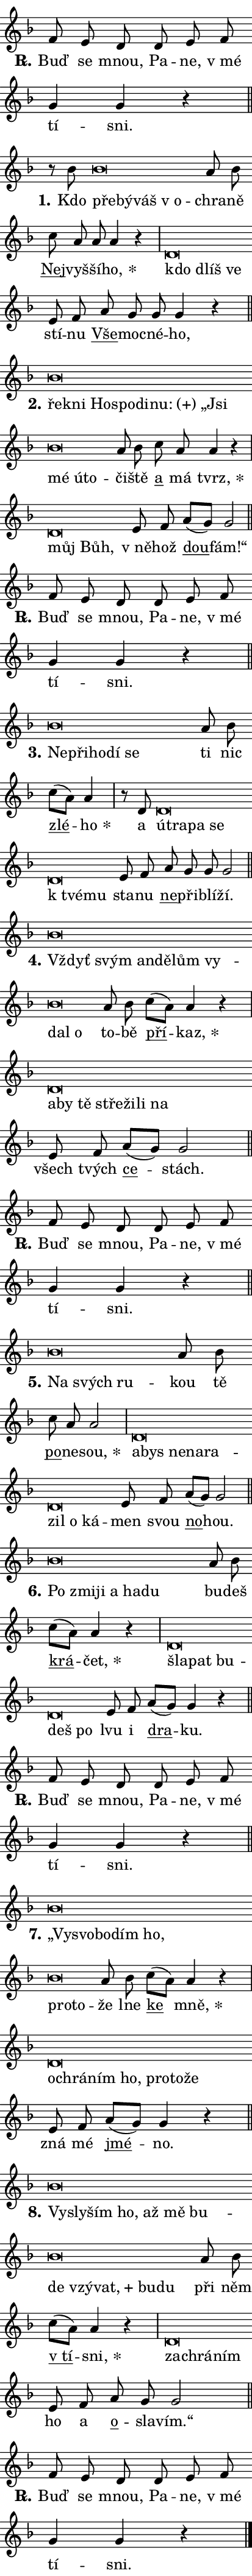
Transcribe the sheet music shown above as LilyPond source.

\version "2.22.1"
\header { tagline = "" }
\paper {
  indent = 0\cm
  top-margin = 0\cm
  right-margin = 0\cm
  bottom-margin = 0\cm
  left-margin = 0\cm
  paper-width = 7\cm
  page-breaking = #ly:one-page-breaking
  system-system-spacing.basic-distance = #11
  score-system-spacing.basic-distance = #11
  ragged-last = ##f
}


%% Author: Thomas Morley
%% https://lists.gnu.org/archive/html/lilypond-user/2020-05/msg00002.html
#(define (line-position grob)
"Returns position of @var[grob} in current system:
   @code{'start}, if at first time-step
   @code{'end}, if at last time-step
   @code{'middle} otherwise
"
  (let* ((col (ly:item-get-column grob))
         (ln (ly:grob-object col 'left-neighbor))
         (rn (ly:grob-object col 'right-neighbor))
         (col-to-check-left (if (ly:grob? ln) ln col))
         (col-to-check-right (if (ly:grob? rn) rn col))
         (break-dir-left
           (and
             (ly:grob-property col-to-check-left 'non-musical #f)
             (ly:item-break-dir col-to-check-left)))
         (break-dir-right
           (and
             (ly:grob-property col-to-check-right 'non-musical #f)
             (ly:item-break-dir col-to-check-right))))
        (cond ((eqv? 1 break-dir-left) 'start)
              ((eqv? -1 break-dir-right) 'end)
              (else 'middle))))

#(define (tranparent-at-line-position vctor)
  (lambda (grob)
  "Relying on @code{line-position} select the relevant enry from @var{vctor}.
Used to determine transparency,"
    (case (line-position grob)
      ((end) (not (vector-ref vctor 0)))
      ((middle) (not (vector-ref vctor 1)))
      ((start) (not (vector-ref vctor 2))))))

noteHeadBreakVisibility =
#(define-music-function (break-visibility)(vector?)
"Makes @code{NoteHead}s transparent relying on @var{break-visibility}"
#{
  \override NoteHead.transparent =
    #(tranparent-at-line-position break-visibility)
#})

#(define delete-ledgers-for-transparent-note-heads
  (lambda (grob)
    "Reads whether a @code{NoteHead} is transparent.
If so this @code{NoteHead} is removed from @code{'note-heads} from
@var{grob}, which is supposed to be @code{LedgerLineSpanner}.
As a result ledgers are not printed for this @code{NoteHead}"
    (let* ((nhds-array (ly:grob-object grob 'note-heads))
           (nhds-list
             (if (ly:grob-array? nhds-array)
                 (ly:grob-array->list nhds-array)
                 '()))
           ;; Relies on the transparent-property being done before
           ;; Staff.LedgerLineSpanner.after-line-breaking is executed.
           ;; This is fragile ...
           (to-keep
             (remove
               (lambda (nhd)
                 (ly:grob-property nhd 'transparent #f))
               nhds-list)))
      ;; TODO find a better method to iterate over grob-arrays, similiar
      ;; to filter/remove etc for lists
      ;; For now rebuilt from scratch
      (set! (ly:grob-object grob 'note-heads)  '())
      (for-each
        (lambda (nhd)
          (ly:pointer-group-interface::add-grob grob 'note-heads nhd))
        to-keep))))

hideNotes = {
  \noteHeadBreakVisibility #begin-of-line-visible
}
unHideNotes = {
  \noteHeadBreakVisibility #all-visible
}

% work-around for resetting accidentals
% https://lilypond.org/doc/v2.23/Documentation/notation/displaying-rhythms#unmetered-music
cadenzaMeasure = {
  \cadenzaOff
  \partial 1024 s1024
  \cadenzaOn
}

#(define-markup-command (accent layout props text) (markup?)
  "Underline accented syllable"
  (interpret-markup layout props
    #{\markup \override #'(offset . 4.3) \underline { #text }#}))

responsum = \markup \concat {
  "R" \hspace #-1.05 \path #0.1 #'((moveto 0 0.07) (lineto 0.9 0.8)) \hspace #0.05 "."
}

\layout {
    \context {
        \Staff
        \remove "Time_signature_engraver"
        \override LedgerLineSpanner.after-line-breaking = #delete-ledgers-for-transparent-note-heads
    }
    \context {
        \Voice {
            \override NoteHead.output-attributes = #'((class . "notehead"))
            \override Hairpin.height = #0.55
        }
    }
    \context {
        \Lyrics {
            \override StanzaNumber.output-attributes = #'((class . "stanzanumber"))
            \override LyricSpace.minimum-distance = #0.9
            \override LyricText.font-name = #"TeX Gyre Schola"
            \override LyricText.font-size = 1
            \override StanzaNumber.font-name = #"TeX Gyre Schola Bold"
            \override StanzaNumber.font-size = 1
        }
    }
}

% magnetic-lyrics.ily
%
%   written by
%     Jean Abou Samra <jean@abou-samra.fr>
%     Werner Lemberg <wl@gnu.org>
%
%   adapted by
%     Jiri Hon <jiri.hon@gmail.com>
%
% Version 2022-Apr-15

% https://www.mail-archive.com/lilypond-user@gnu.org/msg149350.html

#(define (Left_hyphen_pointer_engraver context)
   "Collect syllable-hyphen-syllable occurrences in lyrics and store
them in properties.  This engraver only looks to the left.  For
example, if the lyrics input is @code{foo -- bar}, it does the
following.

@itemize @bullet
@item
Set the @code{text} property of the @code{LyricHyphen} grob between
@q{foo} and @q{bar} to @code{foo}.

@item
Set the @code{left-hyphen} property of the @code{LyricText} grob with
text @q{foo} to the @code{LyricHyphen} grob between @q{foo} and
@q{bar}.
@end itemize

Use this auxiliary engraver in combination with the
@code{lyric-@/text::@/apply-@/magnetic-@/offset!} hook."
   (let ((hyphen #f)
         (text #f))
     (make-engraver
      (acknowledgers
       ((lyric-syllable-interface engraver grob source-engraver)
        (set! text grob)))
      (end-acknowledgers
       ((lyric-hyphen-interface engraver grob source-engraver)
        ;(when (not (grob::has-interface grob 'lyric-space-interface))
          (set! hyphen grob)));)
      ((stop-translation-timestep engraver)
       (when (and text hyphen)
         (ly:grob-set-object! text 'left-hyphen hyphen))
       (set! text #f)
       (set! hyphen #f)))))

#(define (lyric-text::apply-magnetic-offset! grob)
   "If the space between two syllables is less than the value in
property @code{LyricText@/.details@/.squash-threshold}, move the right
syllable to the left so that it gets concatenated with the left
syllable.

Use this function as a hook for
@code{LyricText@/.after-@/line-@/breaking} if the
@code{Left_@/hyphen_@/pointer_@/engraver} is active."
   (let ((hyphen (ly:grob-object grob 'left-hyphen #f)))
     (when hyphen
       (let ((left-text (ly:spanner-bound hyphen LEFT)))
         (when (grob::has-interface left-text 'lyric-syllable-interface)
           (let* ((common (ly:grob-common-refpoint grob left-text X))
                  (this-x-ext (ly:grob-extent grob common X))
                  (left-x-ext
                   (begin
                     ;; Trigger magnetism for left-text.
                     (ly:grob-property left-text 'after-line-breaking)
                     (ly:grob-extent left-text common X)))
                  ;; `delta` is the gap width between two syllables.
                  (delta (- (interval-start this-x-ext)
                            (interval-end left-x-ext)))
                  (details (ly:grob-property grob 'details))
                  (threshold (assoc-get 'squash-threshold details 0.2)))
             (when (< delta threshold)
               (let* (;; We have to manipulate the input text so that
                      ;; ligatures crossing syllable boundaries are not
                      ;; disabled.  For languages based on the Latin
                      ;; script this is essentially a beautification.
                      ;; However, for non-Western scripts it can be a
                      ;; necessity.
                      (lt (ly:grob-property left-text 'text))
                      (rt (ly:grob-property grob 'text))
                      (is-space (grob::has-interface hyphen 'lyric-space-interface))
                      (space (if is-space " " ""))
                      (space-markup (grob-interpret-markup grob " "))
                      (space-size (interval-length (ly:stencil-extent space-markup X)))
                      (extra-delta (if is-space space-size 0))
                      ;; Append new syllable.
                      (ltrt-space (if (and (string? lt) (string? rt))
                                (string-append lt space rt)
                                (make-concat-markup (list lt space rt))))
                      ;; Right-align `ltrt` to the right side.
                      (ltrt-space-markup (grob-interpret-markup
                               grob
                               (make-translate-markup
                                (cons (interval-length this-x-ext) 0)
                                (make-right-align-markup ltrt-space)))))
                 (begin
                   ;; Don't print `left-text`.
                   (ly:grob-set-property! left-text 'stencil #f)
                   ;; Set text and stencil (which holds all collected
                   ;; syllables so far) and shift it to the left.
                   (ly:grob-set-property! grob 'text ltrt-space)
                   (ly:grob-set-property! grob 'stencil ltrt-space-markup)
                   (ly:grob-translate-axis! grob (- (- delta extra-delta)) X))))))))))


#(define (lyric-hyphen::displace-bounds-first grob)
   ;; Make very sure this callback isn't triggered too early.
   (let ((left (ly:spanner-bound grob LEFT))
         (right (ly:spanner-bound grob RIGHT)))
     (ly:grob-property left 'after-line-breaking)
     (ly:grob-property right 'after-line-breaking)
     (ly:lyric-hyphen::print grob)))

squashThreshold = #0.4

\layout {
  \context {
    \Lyrics
    \consists #Left_hyphen_pointer_engraver
    \override LyricText.after-line-breaking =
      #lyric-text::apply-magnetic-offset!
    \override LyricHyphen.stencil = #lyric-hyphen::displace-bounds-first
    \override LyricText.details.squash-threshold = \squashThreshold
    \override LyricHyphen.minimum-distance = 0
    \override LyricHyphen.minimum-length = \squashThreshold
  }
}

squash = \override LyricText.details.squash-threshold = 9999
unSquash = \override LyricText.details.squash-threshold = \squashThreshold

left = \override LyricText.self-alignment-X = #LEFT
unLeft = \revert LyricText.self-alignment-X

starOffset = #(lambda (grob) 
                (let ((x_offset (ly:self-alignment-interface::aligned-on-x-parent grob)))
                  (if (= x_offset 0) 0 (+ x_offset 1.2))))

star = #(define-music-function (syllable)(string?)
"Append star separator at the end of a syllable"
#{
  \once \override LyricText.X-offset = #starOffset
  \lyricmode { \markup {
    #syllable
    \override #'((font-name . "TeX Gyre Schola Bold")) \hspace #0.2 \lower #0.65 \larger "*"
  } }
#})

starAccent = #(define-music-function (syllable)(string?)
"Append star separator at the end of a syllable and make accent"
#{
  \once \override LyricText.X-offset = #starOffset
  \lyricmode { \markup {
    \accent #syllable
    \override #'((font-name . "TeX Gyre Schola Bold")) \hspace #0.2 \lower #0.65 \larger "*"
  } }
#})

breath = #(define-music-function (syllable)(string?)
"Append breathing indicator at the end of a syllable"
#{
  \lyricmode { \markup { #syllable "+" } }
#})

optionalBreath = #(define-music-function (syllable)(string?)
"Append optional breathing indicator at the end of a syllable"
#{
  \lyricmode { \markup { #syllable "(+)" } }
#})


\score {
    <<
        \new Voice = "melody" { \cadenzaOn \key f \major \relative { f'8 e d \bar "" d e f \bar "" g4 g r \cadenzaMeasure \bar "||" \break }
\relative { r8 bes' bes\breve*1/16 \hideNotes \breve*1/16 \bar "" \breve*1/16 \breve*1/16 \bar "" \unHideNotes a8 bes \bar "" c a a a4 r \cadenzaMeasure \bar "|" d,\breve*1/16 \hideNotes \breve*1/16 \breve*1/16 \bar "" \unHideNotes e8 f \bar "" a g g g4 r \cadenzaMeasure \bar "||" \break }
\relative { bes'\breve*1/16 \hideNotes \breve*1/16 \bar "" \breve*1/16 \bar "" \breve*1/16 \bar "" \breve*1/16 \bar "" \breve*1/16 \bar "" \breve*1/16 \bar "" \breve*1/16 \bar "" \breve*1/16 \breve*1/16 \bar "" \unHideNotes a8 bes \bar "" c a a4 r \cadenzaMeasure \bar "|" d,\breve*1/16 \hideNotes \breve*1/16 \bar "" \unHideNotes e8 f \bar "" a[( g)] g2 \cadenzaMeasure \bar "||" \break }
\relative { f'8 e d \bar "" d e f \bar "" g4 g r \cadenzaMeasure \bar "||" \break }
\relative { bes'\breve*1/16 \hideNotes \breve*1/16 \bar "" \breve*1/16 \bar "" \breve*1/16 \breve*1/16 \bar "" \unHideNotes a8 bes \bar "" c[( a)] a4 \cadenzaMeasure \bar "|" r8 d, d\breve*1/16 \hideNotes \breve*1/16 \bar "" \breve*1/16 \bar "" \breve*1/16 \bar "" \breve*1/16 \breve*1/16 \bar "" \unHideNotes e8 f \bar "" a g g g2 \cadenzaMeasure \bar "||" \break }
\relative { bes'\breve*1/16 \hideNotes \breve*1/16 \bar "" \breve*1/16 \bar "" \breve*1/16 \bar "" \breve*1/16 \bar "" \breve*1/16 \bar "" \breve*1/16 \breve*1/16 \bar "" \unHideNotes a8 bes \bar "" c[( a)] a4 r \cadenzaMeasure \bar "|" d,\breve*1/16 \hideNotes \breve*1/16 \bar "" \breve*1/16 \bar "" \breve*1/16 \bar "" \breve*1/16 \bar "" \breve*1/16 \breve*1/16 \bar "" \unHideNotes e8 f \bar "" a[( g)] g2 \cadenzaMeasure \bar "||" \break }
\relative { f'8 e d \bar "" d e f \bar "" g4 g r \cadenzaMeasure \bar "||" \break }
\relative { bes'\breve*1/16 \hideNotes \breve*1/16 \breve*1/16 \bar "" \unHideNotes a8 bes \bar "" c a a2 \cadenzaMeasure \bar "|" d,\breve*1/16 \hideNotes \breve*1/16 \bar "" \breve*1/16 \bar "" \breve*1/16 \bar "" \breve*1/16 \bar "" \breve*1/16 \bar "" \breve*1/16 \breve*1/16 \bar "" \unHideNotes e8 f \bar "" a[( g)] g2 \cadenzaMeasure \bar "||" \break }
\relative { bes'\breve*1/16 \hideNotes \breve*1/16 \bar "" \breve*1/16 \bar "" \breve*1/16 \bar "" \breve*1/16 \breve*1/16 \bar "" \unHideNotes a8 bes \bar "" c[( a)] a4 r \cadenzaMeasure \bar "|" d,\breve*1/16 \hideNotes \breve*1/16 \bar "" \breve*1/16 \bar "" \breve*1/16 \breve*1/16 \bar "" \unHideNotes e8 f \bar "" a[( g)] g4 r \cadenzaMeasure \bar "||" \break }
\relative { f'8 e d \bar "" d e f \bar "" g4 g r \cadenzaMeasure \bar "||" \break }
\relative { bes'\breve*1/16 \hideNotes \breve*1/16 \bar "" \breve*1/16 \bar "" \breve*1/16 \bar "" \breve*1/16 \bar "" \breve*1/16 \breve*1/16 \bar "" \unHideNotes a8 bes \bar "" c[( a)] a4 r \cadenzaMeasure \bar "|" d,\breve*1/16 \hideNotes \breve*1/16 \bar "" \breve*1/16 \bar "" \breve*1/16 \bar "" \breve*1/16 \bar "" \breve*1/16 \breve*1/16 \bar "" \unHideNotes e8 f \bar "" a[( g)] g4 r \cadenzaMeasure \bar "||" \break }
\relative { bes'\breve*1/16 \hideNotes \breve*1/16 \bar "" \breve*1/16 \bar "" \breve*1/16 \bar "" \breve*1/16 \bar "" \breve*1/16 \bar "" \breve*1/16 \bar "" \breve*1/16 \bar "" \breve*1/16 \bar "" \breve*1/16 \bar "" \breve*1/16 \breve*1/16 \bar "" \unHideNotes a8 bes \bar "" c[( a)] a4 r \cadenzaMeasure \bar "|" d,\breve*1/16 \hideNotes \breve*1/16 \breve*1/16 \bar "" \unHideNotes e8 f \bar "" a g g2 \cadenzaMeasure \bar "||" \break }
\relative { f'8 e d \bar "" d e f \bar "" g4 g r \cadenzaMeasure \bar "||" \break } \bar "|." }
        \new Lyrics \lyricsto "melody" { \lyricmode { \set stanza = \responsum
Buď se mnou, Pa -- ne, "v mé" tí -- sni.
\set stanza = "1."
Kdo \left pře -- \squash bý -- váš "v o" -- \unLeft \unSquash chra -- ně \markup \accent Nej -- vyš -- ší -- \star ho, \left kdo \squash dlíš ve \unLeft \unSquash stí -- nu \markup \accent Vše -- moc -- né -- ho,
\set stanza = "2."
\left řek -- \squash ni Ho -- spo -- di -- \optionalBreath nu: „Jsi mé ú -- to -- \unLeft \unSquash či -- ště \markup \accent a má \star tvrz, \left můj \squash Bůh, \unLeft \unSquash "v ně" -- hož \markup \accent dou -- fám!“
\set stanza = \responsum
Buď se mnou, Pa -- ne, "v mé" tí -- sni.
\set stanza = "3."
\left Ne -- \squash při -- ho -- dí se \unLeft \unSquash ti nic \markup \accent zlé -- \star ho a \left ú -- \squash tra -- pa se "k tvé" -- mu \unLeft \unSquash sta -- nu \markup \accent ne -- při -- blí -- ží.
\set stanza = "4."
\left Vždyť \squash svým an -- dě -- lům vy -- dal o \unLeft \unSquash to -- bě \markup \accent pří -- \star kaz, \left a -- \squash by tě stře -- ži -- li na \unLeft \unSquash všech tvých \markup \accent ce -- stách.
\set stanza = \responsum
Buď se mnou, Pa -- ne, "v mé" tí -- sni.
\set stanza = "5."
\left Na \squash svých ru -- \unLeft \unSquash kou tě \markup \accent po -- ne -- \star sou, \left a -- \squash bys ne -- na -- ra -- zil o ká -- \unLeft \unSquash men svou \markup \accent no -- hou.
\set stanza = "6."
\left Po \squash zmi -- ji a ha -- du \unLeft \unSquash bu -- deš \markup \accent krá -- \star čet, \left šla -- \squash pat bu -- deš po \unLeft \unSquash lvu i \markup \accent dra -- ku.
\set stanza = \responsum
Buď se mnou, Pa -- ne, "v mé" tí -- sni.
\set stanza = "7."
\left „Vy -- \squash svo -- bo -- dím ho, pro -- to -- \unLeft \unSquash že lne \markup \accent ke \star mně, \left o -- \squash chrá -- ním ho, pro -- to -- že \unLeft \unSquash zná mé \markup \accent jmé -- no.
\set stanza = "8."
\left Vy -- \squash sly -- ším ho, až mě bu -- de vzý -- \breath "vat," bu -- du \unLeft \unSquash při něm \markup \accent "v tí" -- \star sni, \left za -- \squash chrá -- ním \unLeft \unSquash ho a \markup \accent o -- sla -- vím.“
\set stanza = \responsum
Buď se mnou, Pa -- ne, "v mé" tí -- sni. } }
    >>
    \layout {}
}
